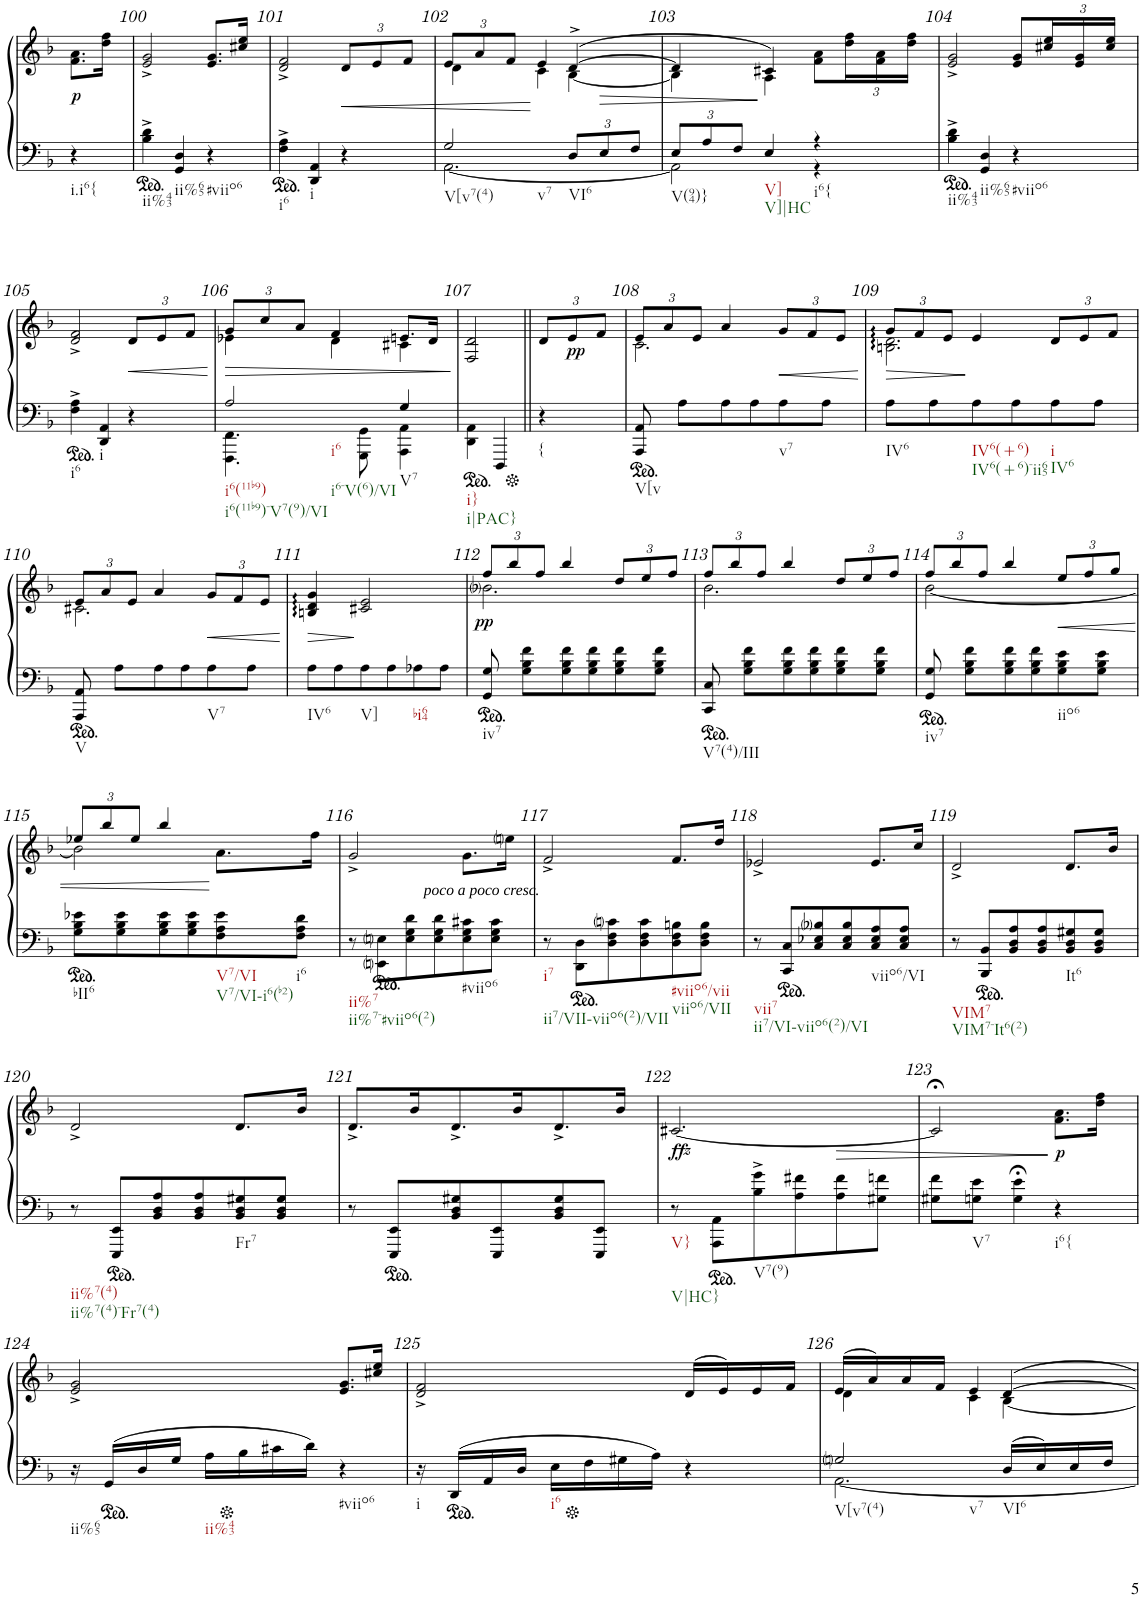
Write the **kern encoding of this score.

**kern	**kern	**dynam
*part1	*part1	*part1
*staff2	*staff1	*staff1/2
*I"Midi_1	*	*
!!LO:PB:g=z
*clefF4	*clefG2	*
*k[b-]	*k[b-]	*
*F:	*F:	*
*M3/4	*M3/4	*
=99X4	=99X4	=99X4
*^	*^	*
!LO:TX:b:t=i.i6{	!	!	!	!
!	!	!	!	!LO:DY:b
4r	4ryy	8.f\ 8.a\L	4ryy	p
.	.	16dd\ 16ff\Jk	.	.
=100	=100	=100	=100	=100
!LO:TX:b:t=ii%43	!	!	!	!
4B-\^ 4d\^	2ryy	2e/^ 2g/^	2ryy	.
!LO:TX:b:t=ii%65	!	!	!	!
4GG/ 4D/	.	.	.	.
!LO:TX:b:t=#viio6	!	!	!	!
4r	4ryy	8.e/ 8.g/L	4ryy	.
.	.	16cc#X/ 16ee/Jk	.	.
=101	=101	=101	=101	=101
!LO:TX:b:t=i6	!	!	!	!
4F\^ 4A\^	2ryy	2d/^ 2f/^	2ryy	.
!LO:TX:b:t=i	!	!	!	!
4DD/ 4AA/	.	.	.	.
*	*	*Xbrackettup	*	*
!	!	!	!	!LO:HP:b
4r	4ryy	12d/L	4ryy	<
.	.	12e/	.	.
.	.	12f/J	.	.
=102	=102	=102	=102	=102
!LO:TX:b:t=V[v7(4)	!	!	!	!
!LO:TX:b:t=v7	!	!	!	!
2G/	[2.AA\	12e/L	4d\	.
.	.	12a/	.	.
.	.	12f/J	.	.
.	.	4e/	4c\	[
*Xbrackettup	*	*	*	*
!LO:TX:b:t=VI6	!	!	!	!
12D/L	.	(>[4d^/	[4B-\	.
12E/	.	.	.	.
12F/J	.	.	.	.
=103	=103	=103	=103	=103
!LO:TX:b:t=V(94)}	!	!	!	!
12E/L	2AA\]	4d/]	4B-\]	.
12A/	.	.	.	.
12F/J	.	.	.	.
!LO:TX:b:t=V]	!	!	!	!
!LO:TX:b:t=V]|HC	!	!	!	!
4E/	.	4c#X/)	4A\	.
!LO:TX:b:t=i6{	!	!	!	!
4r	4r	8f\ 8a\L	4ryy	.
.	.	24dd\ 24ff\L	.	.
.	.	24f\ 24a\	.	.
.	.	24dd\ 24ff\JJ	.	.
=104	=104	=104	=104	=104
!LO:TX:b:t=ii%43	!	!	!	!
4B-\^ 4d\^	2ryy	2e/^ 2g/^	2ryy	.
!LO:TX:b:t=ii%65	!	!	!	!
4GG/ 4D/	.	.	.	.
!LO:TX:b:t=#viio6	!	!	!	!
4r	4ryy	8e/ 8g/L	4ryy	.
.	.	24cc#X/ 24ee/L	.	.
.	.	24e/ 24g/	.	.
.	.	24cc#/ 24ee/JJ	.	.
!!LO:LB:g=z	!!
=105	=105	=105	=105	=105
!LO:TX:b:t=i6	!	!	!	!
4F\^ 4A\^	2ryy	2d/^ 2f/^	2ryy	.
!LO:TX:b:t=i	!	!	!	!
4DD/ 4AA/	.	.	.	.
!	!	!	!	!LO:HP:b
4r	4ryy	12d/L	4ryy	<
.	.	12e/	.	.
.	.	12f/J	.	.
*v	*v	*	*	*
*	*v	*v	*
.	.	[
=106	=106	=106
*^	*	*
!LO:TX:b:t=i6(11b9)	!	!	!
!LO:TX:b:t=i6(11b9)-V7(9)/VI	!	!	!
!LO:TX:b:t=i6	!	!	!
!LO:TX:b:t=i6-V(6)/VI	!	!	!
!	!	!	!LO:HP:b
*	*	*^	*
2A/	4.FFF\ 4.FF\	12g/L	4e-X\	>
.	.	12cc/	.	.
.	.	12a/J	.	.
.	.	4f/	4d\	.
.	8GGG\ 8GG\	.	.	.
!LO:TX:b:t=V7	!	!	!	!
4G/	4AAA\ 4AA\	8.en/L	4c#X\	.
.	.	16d/Jk	.	.
*v	*v	*	*	*
*	*v	*v	*
.	.	]
=107	=107	=107
*^	*^	*
!LO:TX:b:t=i}	!	!	!	!
!LO:TX:b:t=i|PAC}	!	!	!	!
4DD\ 4AA\	2ryy	2F/ 2d/	2ryy	.
4DDD/	.	.	.	.
=107X5||	=107X5||	=107X5||	=107X5||	=107X5||
!LO:TX:b:t={	!	!	!	!
4r	4ryy	12d/L	4ryy	.
!	!	!	!	!LO:DY:b
.	.	12e/	.	pp
.	.	12f/J	.	.
=108	=108	=108	=108	=108
!LO:TX:b:t=V[v	!	!	!	!
8AAA/ 8AA/	2ryy	12e/L	2.c\	.
.	.	12a/	.	.
8A\L	.	.	.	.
.	.	12e/J	.	.
8A\	.	4a/	.	.
8A\	.	.	.	.
!LO:TX:b:t=v7	!	!	!	!
!	!	!	!	!LO:HP:b
8A\	4ryy	12g/L	.	<
.	.	12f/	.	.
8A\J	.	.	.	.
.	.	12e/J	.	.
*v	*v	*	*	*
*	*v	*v	*
.	.	[
=109	=109	=109
*^	*	*
!LO:TX:b:t=IV6	!	!	!
!	!	!	!LO:HP:b
*	*	*^	*
8A\L	2ryy	12g/L	2.Bn\ 2.d\	>
.	.	12f/	.	.
8A\	.	.	.	.
.	.	12e/J	.	.
!LO:TX:b:t=IV6(+6)	!	!	!	!
!LO:TX:b:t=IV6(+6)-ii65	!	!	!	!
8A\	.	4e/	.	]
8A\	.	.	.	.
!LO:TX:b:t=i	!	!	!	!
!LO:TX:b:t=IV6	!	!	!	!
8A\	4ryy	12d/L	.	.
.	.	12e/	.	.
8A\J	.	.	.	.
.	.	12f/J	.	.
*v	*v	*	*	*
!!LO:LB:g=z	!!
=110	=110	=110	=110
!LO:TX:b:t=V	!	!	!
8AAA/ 8AA/	12e/L	2.c#X\	.
.	12a/	.	.
8A\L	.	.	.
.	12e/J	.	.
8A\	4a/	.	.
8A\	.	.	.
!LO:TX:b:t=V7	!	!	!
!	!	!	!LO:HP:b
8A\	12g/L	.	<
.	12f/	.	.
8A\J	.	.	.
.	12e/J	.	.
*	*v	*v	*
.	.	[
=111	=111	=111
!LO:TX:b:t=IV6	!	!
!	!	!LO:HP:b
*	*^	*
8A\L	4Bn/ 4d/ 4g/	2ryy	>
8A\	.	.	.
!LO:TX:b:t=V]	!	!	!
8A\	2c#X/ 2e/	.	]
8A\	.	.	.
!LO:TX:b:t=bi64	!	!	!
8A-X\	.	4ryy	.
8A-\J	.	.	.
=112	=112	=112	=112
!LO:TX:b:t=iv7	!	!	!
!	!	!	!LO:DY:b
8GG/ 8G/	12ff/L	2.b-i\	pp
.	12bb-/	.	.
8G\ 8B-\ 8f\L	.	.	.
.	12ff/J	.	.
8G\ 8B-\ 8f\	4bb-/	.	.
8G\ 8B-\ 8f\	.	.	.
8G\ 8B-\ 8f\	12dd/L	.	.
.	12ee/	.	.
8G\ 8B-\ 8f\J	.	.	.
.	12ff/J	.	.
=113	=113	=113	=113
!LO:TX:b:t=V7(4)/III	!	!	!
8CC/ 8C/	12ff/L	2.b-\	.
.	12bb-/	.	.
8G\ 8B-\ 8f\L	.	.	.
.	12ff/J	.	.
8G\ 8B-\ 8f\	4bb-/	.	.
8G\ 8B-\ 8f\	.	.	.
8G\ 8B-\ 8f\	12dd/L	.	.
.	12ee/	.	.
8G\ 8B-\ 8f\J	.	.	.
.	12ff/J	.	.
=114	=114	=114	=114
!LO:TX:b:t=iv7	!	!	!
8GG/ 8G/	12ff/L	[2b-\	.
.	12bb-/	.	.
8G\ 8B-\ 8f\L	.	.	.
.	12ff/J	.	.
8G\ 8B-\ 8f\	4bb-/	.	.
8G\ 8B-\ 8f\	.	.	.
!LO:TX:b:t=iio6	!	!	!
!	!	!	!LO:HP:b
8G\ 8B-\ 8e\	12ee/L	4ryy	<
.	12ff/	.	.
8G\ 8B-\ 8e\J	.	.	.
.	12gg/J	.	.
!!LO:LB:g=z	!!
=115	=115	=115	=115
!LO:TX:b:t=bII6	!	!	!
8G\ 8B-\ 8e-X\L	12ee-X/L	2b-\]	.
.	12bb-/	.	.
8G\ 8B-\ 8e-\	.	.	.
.	12ee-/J	.	.
8G\ 8B-\ 8e-\	4bb-/	.	.
8G\ 8B-\ 8e-\	.	.	.
!LO:TX:b:t=V7/VI	!	!	!
!LO:TX:b:t=V7/VI-i6(b2)	!	!	!
8F\ 8A\ 8e-\	8.a\L	4ryy	[
!LO:TX:b:t=i6	!	!	!
8F\ 8A\ 8d\J	.	.	.
.	16ff\Jk	.	.
=116	=116	=116	=116
!LO:TX:b:t=ii%7	!	!	!
!LO:TX:b:t=ii%7-#viio6(2)	!	!	!
8r	2g^/	2ryy	.
8EEni\ 8Eni\L	.	.	.
8E\ 8G\ 8d\	.	.	.
8E\ 8G\ 8d\	.	.	.
!LO:TX:a:i:t=poco a poco cresc.	!	!	!
!LO:TX:b:t=#viio6	!	!	!
8E\ 8G\ 8c#X\	8.g\L	4ryy	.
8E\ 8G\ 8c#\J	.	.	.
.	16eeni\Jk	.	.
=117	=117	=117	=117
!LO:TX:b:t=i7	!	!	!
!LO:TX:b:t=ii7/VII-viio6(2)/VII	!	!	!
8r	2f^/	2ryy	.
8DD\ 8D\L	.	.	.
8D\ 8F\ 8cni\	.	.	.
8D\ 8F\ 8c\	.	.	.
!LO:TX:b:t=#viio6/vii	!	!	!
!LO:TX:b:t=viio6/VII	!	!	!
8D\ 8F\ 8Bn\	8.f/L	4ryy	.
8D\ 8F\ 8B\J	.	.	.
.	16dd/Jk	.	.
=118	=118	=118	=118
!LO:TX:b:t=vii7	!	!	!
!LO:TX:b:t=ii7/VI-viio6(2)/VI	!	!	!
8r	2e-X^/	2ryy	.
8CC/ 8C/L	.	.	.
8C/ 8E-X/ 8B-i/	.	.	.
8C/ 8E-/ 8B-/	.	.	.
!LO:TX:b:t=viio6/VI	!	!	!
8C/ 8E-/ 8A/	8.e-/L	4ryy	.
8C/ 8E-/ 8A/J	.	.	.
.	16cc/Jk	.	.
=119	=119	=119	=119
!LO:TX:b:t=VIM7	!	!	!
!LO:TX:b:t=VIM7-It6(2)	!	!	!
8r	2d^/	2ryy	.
8BBB-/ 8BB-/L	.	.	.
8BB-/ 8D/ 8A/	.	.	.
8BB-/ 8D/ 8A/	.	.	.
!LO:TX:b:t=It6	!	!	!
8BB-/ 8D/ 8G#X/	8.d/L	4ryy	.
8BB-/ 8D/ 8G#/J	.	.	.
.	16b-/Jk	.	.
*	*v	*v	*
!!LO:LB:g=z
=120	=120	=120
!LO:TX:b:t=ii%7(4)	!	!
!LO:TX:b:t=ii%7(4)-Fr7(4)	!	!
8r	2d^/	.
8EEE/ 8EE/L	.	.
8BB-/ 8D/ 8A/	.	.
8BB-/ 8D/ 8A/	.	.
!LO:TX:b:t=Fr7	!	!
8BB-/ 8D/ 8G#X/	8.d/L	.
8BB-/ 8D/ 8G#/J	.	.
.	16b-/Jk	.
=121	=121	=121
8r	8.d^/L	.
8EEE/ 8EE/L	.	.
.	16b-/K	.
8BB-/ 8D/ 8G#X/	8.d^/	.
8EEE/ 8EE/	.	.
.	16b-/K	.
8BB-/ 8D/ 8G#/	8.d^/	.
8EEE/ 8EE/J	.	.
.	16b-/Jk	.
=122	=122	=122
!LO:TX:b:t=V}	!	!
!LO:TX:b:t=V|HC}	!	!
!	!	!LO:DY:b
8r	[2.c#X/	other-dynamics
8AAA\ 8AA\L	.	.
!LO:TX:b:t=V7(9)	!	!
8B-\^ 8g\^	.	.
8A\ 8f#X\	.	.
8A\ 8f#\	.	.
8G#X\ 8fn\J	.	.
=123	=123	=123
8G#X\ 8f\L	2c#;</]	.
!LO:TX:b:t=V7	!	!
8Gn\ 8e\J	.	.
4G\;< 4e\;<	.	.
!LO:TX:b:t=i6{	!	!
!	!	!LO:DY:b
4r	8.f\ 8.a\L	p
.	16dd\ 16ff\Jk	.
!!LO:LB:g=z
=124	=124	=124
*^	*^	*
!LO:TX:b:t=ii%65	!	!	!	!
16r	2ryy	2e/^ 2g/^	2ryy	.
16GG/LL	.	.	.	.
16D/	.	.	.	.
16G/JJ	.	.	.	.
!LO:TX:b:t=ii%43	!	!	!	!
16A\LL	.	.	.	.
16B-\	.	.	.	.
16c#X\	.	.	.	.
16d\JJ	.	.	.	.
!LO:TX:b:t=#viio6	!	!	!	!
4r	4ryy	8.e/ 8.g/L	4ryy	.
.	.	16cc#X/ 16ee/Jk	.	.
=125	=125	=125	=125	=125
!LO:TX:b:t=i	!	!	!	!
16r	2ryy	2d/^ 2f/^	2ryy	.
16DD/LL	.	.	.	.
16AA/	.	.	.	.
16D/JJ	.	.	.	.
!LO:TX:b:t=i6	!	!	!	!
16E\LL	.	.	.	.
16F\	.	.	.	.
16G#X\	.	.	.	.
16A\JJ	.	.	.	.
4r	4ryy	(>16d/LL	4ryy	.
.	.	16e/)	.	.
.	.	16e/	.	.
.	.	16f/JJ	.	.
=126	=126	=126	=126	=126
!LO:TX:b:t=V[v7(4)	!	!	!	!
!LO:TX:b:t=v7	!	!	!	!
2Gni/	[2.AA\	(>16e/LL	4d\	.
.	.	16a/)	.	.
.	.	16a/	.	.
.	.	16f/JJ	.	.
.	.	4e/	4c\	.
!LO:TX:b:t=VI6	!	!	!	!
16D/LL	.	[4d/	[4B-\	.
16E/	.	.	.	.
16E/	.	.	.	.
16F/JJ	.	.	.	.
*v	*v	*	*	*
*	*v	*v	*
=	=	=
*-	*-	*-
